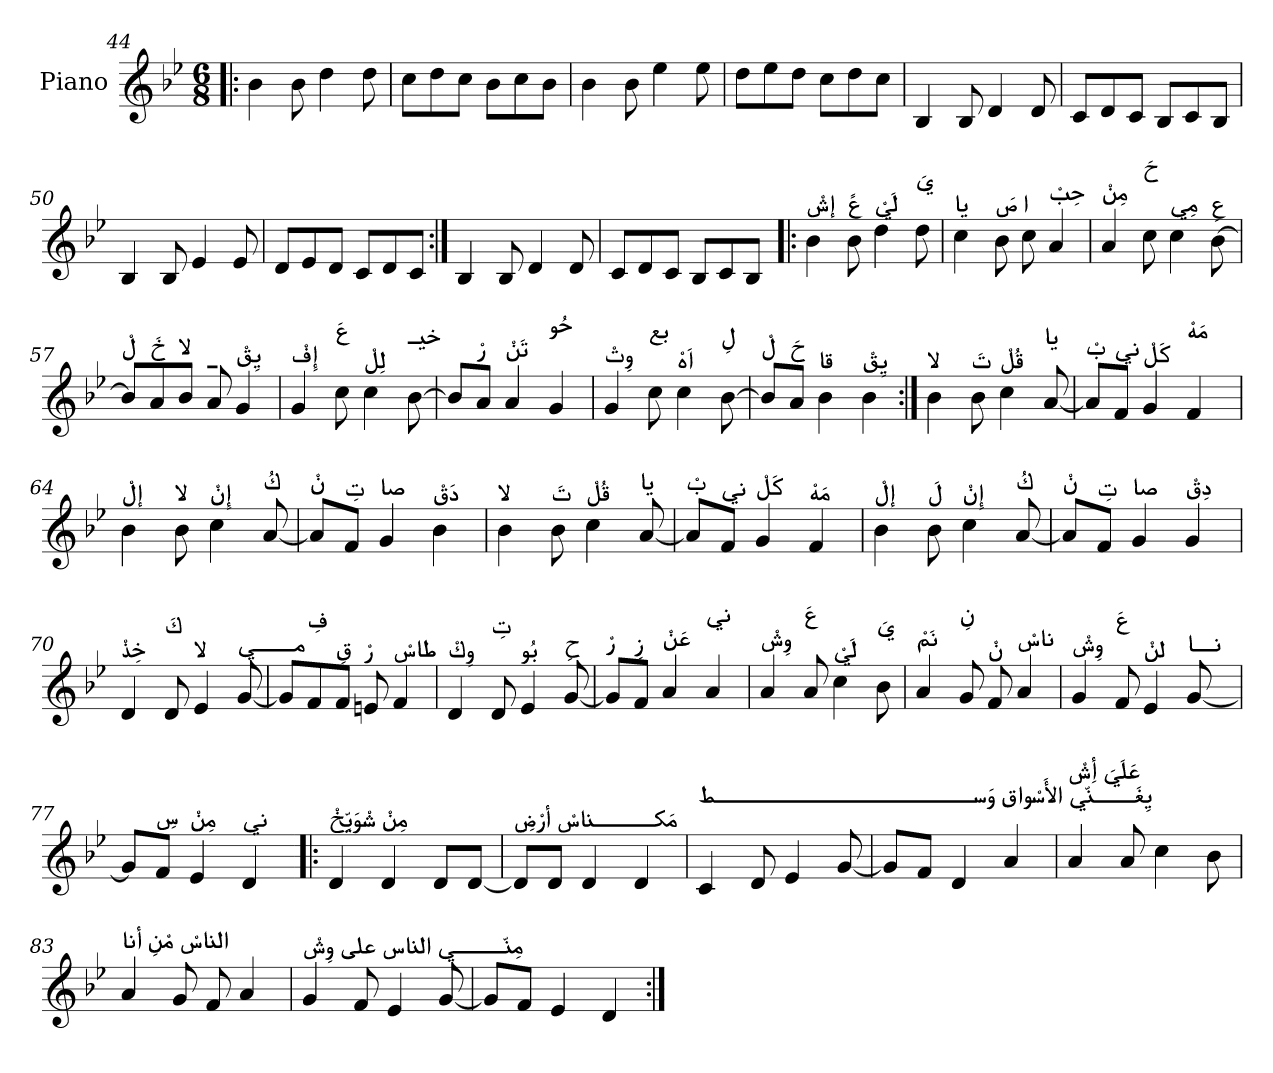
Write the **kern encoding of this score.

**kern
*part1
*staff1
*I"Piano
*I'Pno.
*clefG2
*k[b-e-]
*M6/8
=44!|:
4b-\
8b-\
4dd\
8dd\
!!LO:LB:g=z
=45
8cc\L
8dd\
8cc\J
8b-\L
8cc\
8b-\J
=46
4b-\
8b-\
4ee-\
8ee-\
=47
8dd\L
8ee-\
8dd\J
8cc\L
8dd\
8cc\J
=48
4B-/
8B-/
4d/
8d/
=49
8c/L
8d/
8c/J
8B-/L
8c/
8B-/J
=50
4B-/
8B-/
4e-/
8e-/
=51
8d/L
8e-/
8d/J
8c/L
8d/
8c/J
!!LO:LB:g=z
=52:|!
4B-/
8B-/
4d/
8d/
=53
8c/L
8d/
8c/J
8B-/L
8c/
8B-/J
=54!|:
!LO:TX:a:t=إشْ
4b-\
!LO:TX:a:t=عً
8b-\
!LO:TX:a:t=لَيْ
4dd\
!LO:TX:a:t=يَ
8dd\
=55
!LO:TX:a:t=يا
4cc\
!LO:TX:a:t=صَ
8b-\
!LO:TX:a:t=ا
8cc\
!LO:TX:a:t=حِبْ
4a/
=56
!LO:TX:a:t=مِنْ
4a/
!LO:TX:a:t=حَ
8cc\
!LO:TX:a:t=مِي
4cc\
!LO:TX:a:t=عِ
[8b-\
=57
!LO:TX:a:t=لْ
8b-/L]
!LO:TX:a:t=خَ
8a/
!LO:TX:a:t=لا
8b-/J
!LO:TX:a:t=ـ
8a/
!LO:TX:a:t=يِقْ
4g/
=58
!LO:TX:a:t=إِفْ
4g/
!LO:TX:a:t=عَ
8cc\
!LO:TX:a:t=لِلْ
4cc\
!LO:TX:a:t=خيـ
[8b-\
=59
8b-/L]
!LO:TX:a:t=رْ
8a/J
!LO:TX:a:t=تَنْ
4a/
!LO:TX:a:t=حُو
4g/
=60
!LO:TX:a:t=وِتْ
4g/
!LO:TX:a:t=بع
8cc\
!LO:TX:a:t=اَهْ
4cc\
!LO:TX:a:t=لِ
[8b-\
!!LO:LB:g=z
=61
!LO:TX:a:t=لْ
8b-/L]
!LO:TX:a:t=حَ
8a/J
!LO:TX:a:t=قا
4b-\
!LO:TX:a:t=يِقْ
4b-\
=62:|!
!LO:TX:a:t=لا
4b-\
!LO:TX:a:t=تَ
8b-\
!LO:TX:a:t=قُلْ
4cc\
!LO:TX:a:t=يا
[8a/
=63
!LO:TX:a:t=بْ
8a/L]
!LO:TX:a:t=ني
8f/J
!LO:TX:a:t=كَلْ
4g/
!LO:TX:a:t=مَهْ
4f/
=64
!LO:TX:a:t=إلْ
4b-\
!LO:TX:a:t=لا
8b-\
!LO:TX:a:t=إِنْ
4cc\
!LO:TX:a:t=كُ
[8a/
=65
!LO:TX:a:t=نْ
8a/L]
!LO:TX:a:t=تِ
8f/J
!LO:TX:a:t=صا
4g/
!LO:TX:a:t=دَقْ
4b-\
=66
!LO:TX:a:t=لا
4b-\
!LO:TX:a:t=تَ
8b-\
!LO:TX:a:t=قُلْ
4cc\
!LO:TX:a:t=يا
[8a/
=67
!LO:TX:a:t=بْ
8a/L]
!LO:TX:a:t=ني
8f/J
!LO:TX:a:t=كَلْ
4g/
!LO:TX:a:t=مَهْ
4f/
=68
!LO:TX:a:t=إلْ
4b-\
!LO:TX:a:t=لَ
8b-\
!LO:TX:a:t=إِنْ
4cc\
!LO:TX:a:t=كُ
[8a/
=69
!LO:TX:a:t=نْ
8a/L]
!LO:TX:a:t=تِ
8f/J
!LO:TX:a:t=صا
4g/
!LO:TX:a:t=دِقْ
4g/
!!LO:LB:g=z
=70
!LO:TX:a:t=خِذْ
4d/
!LO:TX:a:t=كَ
8d/
!LO:TX:a:t=لا
4e-/
!LO:TX:a:t=مــــي
[8g/
=71
8g/L]
!LO:TX:a:t=فِ
8f/
!LO:TX:a:t=قِ
8f/J
!LO:TX:a:t=رْ
8en/
!LO:TX:a:t=طاسْ
4f/
=72
!LO:TX:a:t=وِكْ
4d/
!LO:TX:a:t=تِ
8d/
!LO:TX:a:t=بُو
4e-/
!LO:TX:a:t=حِ
[8g/
=73
!LO:TX:a:t=رْ
8g/L]
!LO:TX:a:t=زِ
8f/J
!LO:TX:a:t=عَنْ
4a/
!LO:TX:a:t=ني
4a/
=74
!LO:TX:a:t=وِشْ
4a/
!LO:TX:a:t=عَ
8a/
!LO:TX:a:t=لَيْ
4cc\
!LO:TX:a:t=يَ
8b-\
=75
!LO:TX:a:t=نَمْ
4a/
!LO:TX:a:t=نِ
8g/
!LO:TX:a:t=نْ
8f/
!LO:TX:a:t=ناسْ
4a/
=76
!LO:TX:a:t=وِشْ
4g/
!LO:TX:a:t=عَ
8f/
!LO:TX:a:t=لنْ
4e-/
!LO:TX:a:t=نــا
[8g/
=77
8g/L]
!LO:TX:a:t=سِ
8f/J
!LO:TX:a:t=مِنْ
4e-/
!LO:TX:a:t=ني
4d/
=78!|:
!LO:TX:a:t=مِنْ شْوَيِّخْ
4d/
4d/
8d/L
[8d/J
!!LO:LB:g=z
=79
!LO:TX:a:t=مَكــــــناسْ   أرْضِ
8d/L]
8d/J
4d/
4d/
=80
!LO:TX:a:t=يِغَــــنّي الأَسْواق وَســــــــــــــــــــــــــط
4c/
8d/
4e-/
[8g/
=81
8g/L]
8f/J
4d/
4a/
=82
!LO:TX:a:t=عَلَيَ   أِشْ
4a/
8a/
4cc\
8b-\
=83
!LO:TX:a:t=الناسْ مْنِ أنا
4a/
8g/
8f/
4a/
=84
!LO:TX:a:t=مِنّـــــي الناس  على وِشْ
4g/
8f/
4e-/
[8g/
=85
8g/L]
8f/J
4e-/
4d/
=:|!
*-
